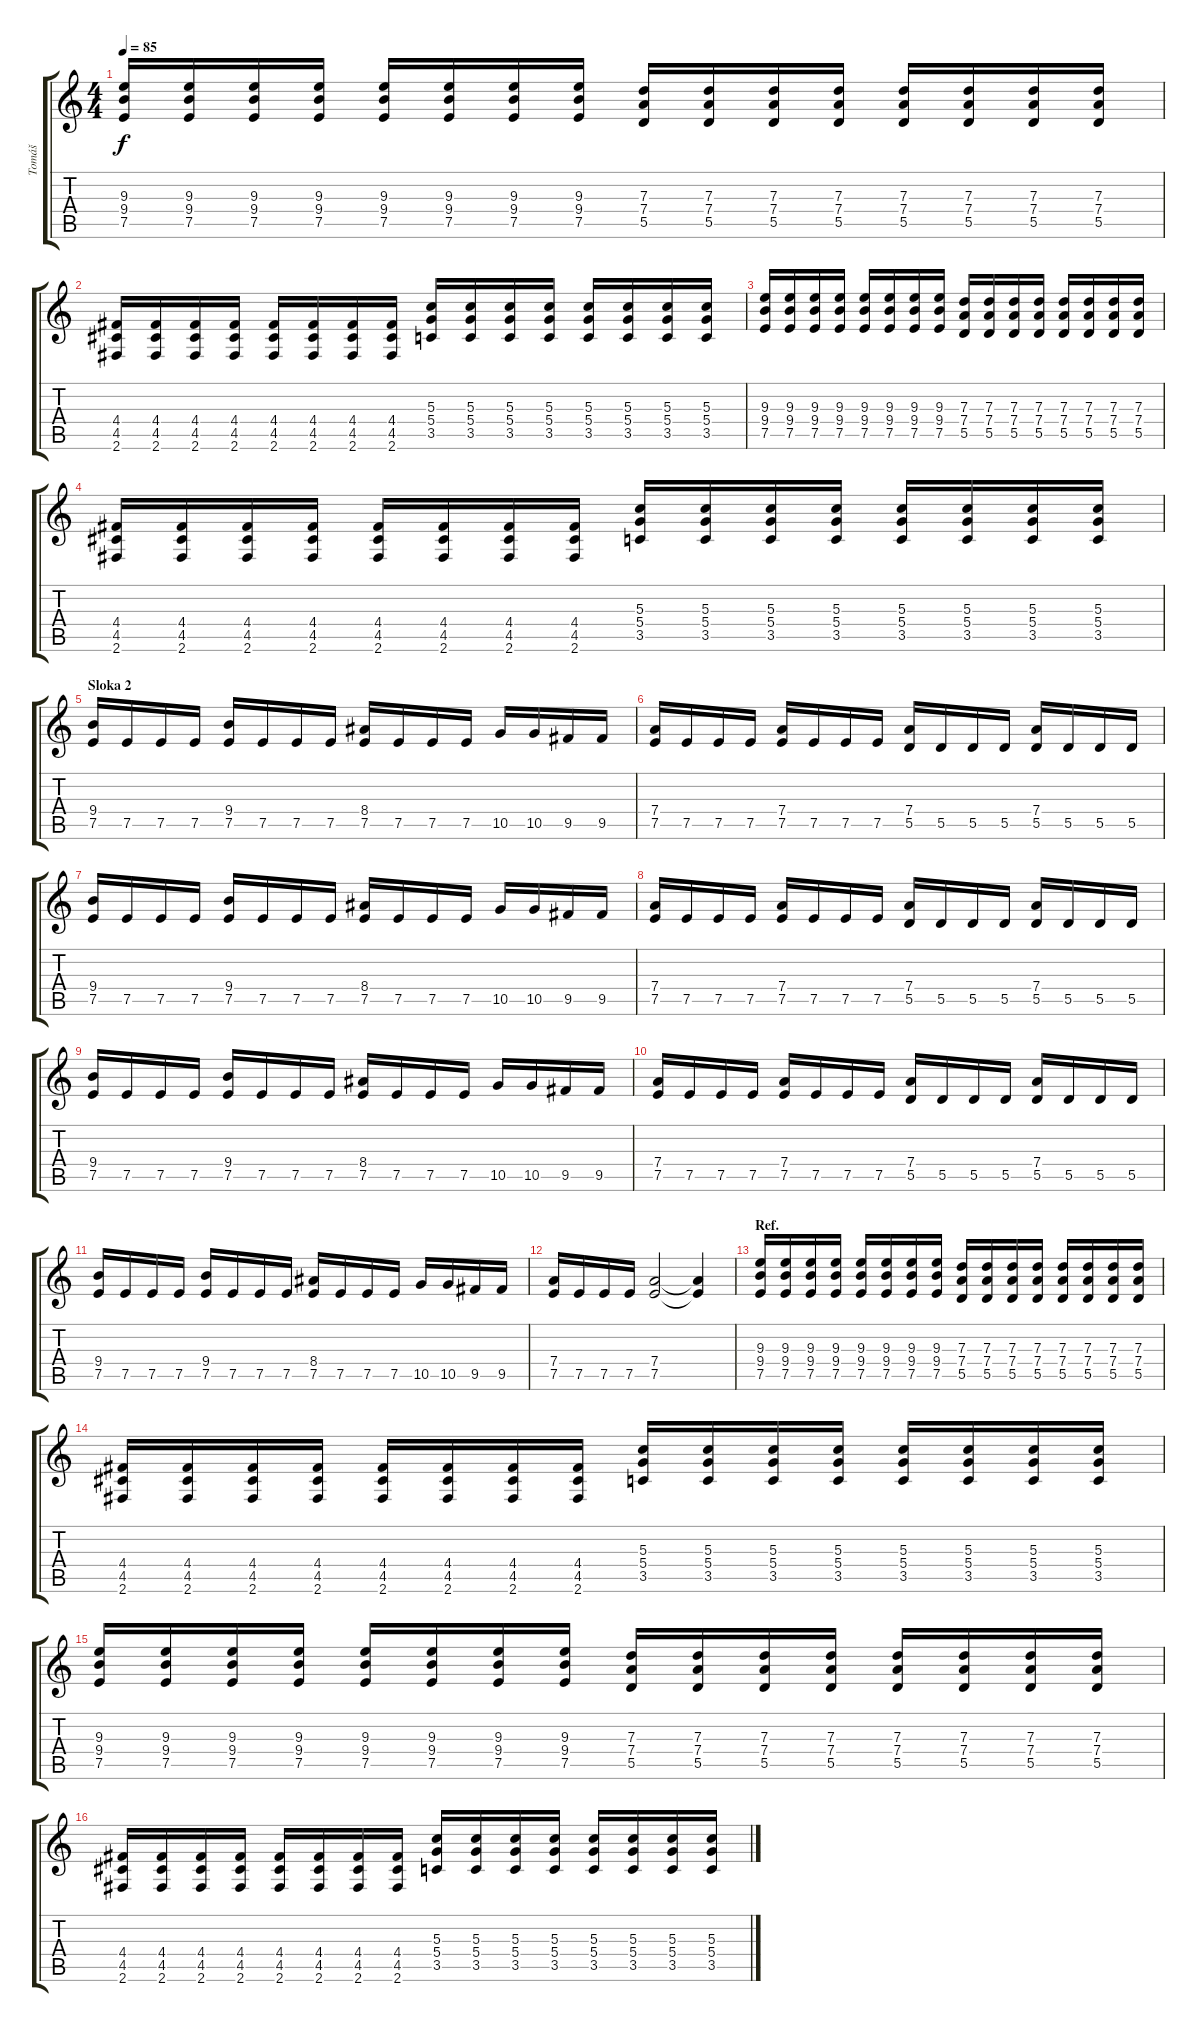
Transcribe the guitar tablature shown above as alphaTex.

\track ("Tomáš" "Tomáš") {instrument distortionguitar}
\staff {score tabs}
\tuning (E4 B3 G3 D3 A2 E2) {hide}
\ts (4 4)
\tempo 85
\clef g2
\ks c
(9.3 9.4 7.5).16{dy f} (9.3 9.4 7.5).16 (9.3 9.4 7.5).16 (9.3 9.4 7.5).16 (9.3 9.4 7.5).16 (9.3 9.4 7.5).16 (9.3 9.4 7.5).16 (9.3 9.4 7.5).16 (7.3 7.4 5.5).16 (7.3 7.4 5.5).16 (7.3 7.4 5.5).16 (7.3 7.4 5.5).16 (7.3 7.4 5.5).16 (7.3 7.4 5.5).16 (7.3 7.4 5.5).16 (7.3 7.4 5.5).16 |
(4.4 4.5 2.6).16 (4.4 4.5 2.6).16 (4.4 4.5 2.6).16 (4.4 4.5 2.6).16 (4.4 4.5 2.6).16 (4.4 4.5 2.6).16 (4.4 4.5 2.6).16 (4.4 4.5 2.6).16 (5.3 5.4 3.5).16 (5.3 5.4 3.5).16 (5.3 5.4 3.5).16 (5.3 5.4 3.5).16 (5.3 5.4 3.5).16 (5.3 5.4 3.5).16 (5.3 5.4 3.5).16 (5.3 5.4 3.5).16 |
(9.3 9.4 7.5).16 (9.3 9.4 7.5).16 (9.3 9.4 7.5).16 (9.3 9.4 7.5).16 (9.3 9.4 7.5).16 (9.3 9.4 7.5).16 (9.3 9.4 7.5).16 (9.3 9.4 7.5).16 (7.3 7.4 5.5).16 (7.3 7.4 5.5).16 (7.3 7.4 5.5).16 (7.3 7.4 5.5).16 (7.3 7.4 5.5).16 (7.3 7.4 5.5).16 (7.3 7.4 5.5).16 (7.3 7.4 5.5).16 |
(4.4 4.5 2.6).16 (4.4 4.5 2.6).16 (4.4 4.5 2.6).16 (4.4 4.5 2.6).16 (4.4 4.5 2.6).16 (4.4 4.5 2.6).16 (4.4 4.5 2.6).16 (4.4 4.5 2.6).16 (5.3 5.4 3.5).16 (5.3 5.4 3.5).16 (5.3 5.4 3.5).16 (5.3 5.4 3.5).16 (5.3 5.4 3.5).16 (5.3 5.4 3.5).16 (5.3 5.4 3.5).16 (5.3 5.4 3.5).16 |
\section ("" "Sloka 2")
(9.4 7.5).16 7.5.16 7.5.16 7.5.16 (9.4 7.5).16 7.5.16 7.5.16 7.5.16 (8.4 7.5).16 7.5.16 7.5.16 7.5.16 10.5.16 10.5.16 9.5.16 9.5.16 |
(7.4 7.5).16 7.5.16 7.5.16 7.5.16 (7.4 7.5).16 7.5.16 7.5.16 7.5.16 (7.4 5.5).16 5.5.16 5.5.16 5.5.16 (7.4 5.5).16 5.5.16 5.5.16 5.5.16 |
(9.4 7.5).16 7.5.16 7.5.16 7.5.16 (9.4 7.5).16 7.5.16 7.5.16 7.5.16 (8.4 7.5).16 7.5.16 7.5.16 7.5.16 10.5.16 10.5.16 9.5.16 9.5.16 |
(7.4 7.5).16 7.5.16 7.5.16 7.5.16 (7.4 7.5).16 7.5.16 7.5.16 7.5.16 (7.4 5.5).16 5.5.16 5.5.16 5.5.16 (7.4 5.5).16 5.5.16 5.5.16 5.5.16 |
(9.4 7.5).16 7.5.16 7.5.16 7.5.16 (9.4 7.5).16 7.5.16 7.5.16 7.5.16 (8.4 7.5).16 7.5.16 7.5.16 7.5.16 10.5.16 10.5.16 9.5.16 9.5.16 |
(7.4 7.5).16 7.5.16 7.5.16 7.5.16 (7.4 7.5).16 7.5.16 7.5.16 7.5.16 (7.4 5.5).16 5.5.16 5.5.16 5.5.16 (7.4 5.5).16 5.5.16 5.5.16 5.5.16 |
(9.4 7.5).16 7.5.16 7.5.16 7.5.16 (9.4 7.5).16 7.5.16 7.5.16 7.5.16 (8.4 7.5).16 7.5.16 7.5.16 7.5.16 10.5.16 10.5.16 9.5.16 9.5.16 |
(7.4 7.5).16 7.5.16 7.5.16 7.5.16 (7.4 7.5).2 (7.4{t} 7.5{t}).4 |
\section ("" "Ref.")
(9.3 9.4 7.5).16 (9.3 9.4 7.5).16 (9.3 9.4 7.5).16 (9.3 9.4 7.5).16 (9.3 9.4 7.5).16 (9.3 9.4 7.5).16 (9.3 9.4 7.5).16 (9.3 9.4 7.5).16 (7.3 7.4 5.5).16 (7.3 7.4 5.5).16 (7.3 7.4 5.5).16 (7.3 7.4 5.5).16 (7.3 7.4 5.5).16 (7.3 7.4 5.5).16 (7.3 7.4 5.5).16 (7.3 7.4 5.5).16 |
(4.4 4.5 2.6).16 (4.4 4.5 2.6).16 (4.4 4.5 2.6).16 (4.4 4.5 2.6).16 (4.4 4.5 2.6).16 (4.4 4.5 2.6).16 (4.4 4.5 2.6).16 (4.4 4.5 2.6).16 (5.3 5.4 3.5).16 (5.3 5.4 3.5).16 (5.3 5.4 3.5).16 (5.3 5.4 3.5).16 (5.3 5.4 3.5).16 (5.3 5.4 3.5).16 (5.3 5.4 3.5).16 (5.3 5.4 3.5).16 |
(9.3 9.4 7.5).16 (9.3 9.4 7.5).16 (9.3 9.4 7.5).16 (9.3 9.4 7.5).16 (9.3 9.4 7.5).16 (9.3 9.4 7.5).16 (9.3 9.4 7.5).16 (9.3 9.4 7.5).16 (7.3 7.4 5.5).16 (7.3 7.4 5.5).16 (7.3 7.4 5.5).16 (7.3 7.4 5.5).16 (7.3 7.4 5.5).16 (7.3 7.4 5.5).16 (7.3 7.4 5.5).16 (7.3 7.4 5.5).16 |
(4.4 4.5 2.6).16 (4.4 4.5 2.6).16 (4.4 4.5 2.6).16 (4.4 4.5 2.6).16 (4.4 4.5 2.6).16 (4.4 4.5 2.6).16 (4.4 4.5 2.6).16 (4.4 4.5 2.6).16 (5.3 5.4 3.5).16 (5.3 5.4 3.5).16 (5.3 5.4 3.5).16 (5.3 5.4 3.5).16 (5.3 5.4 3.5).16 (5.3 5.4 3.5).16 (5.3 5.4 3.5).16 (5.3 5.4 3.5).16
